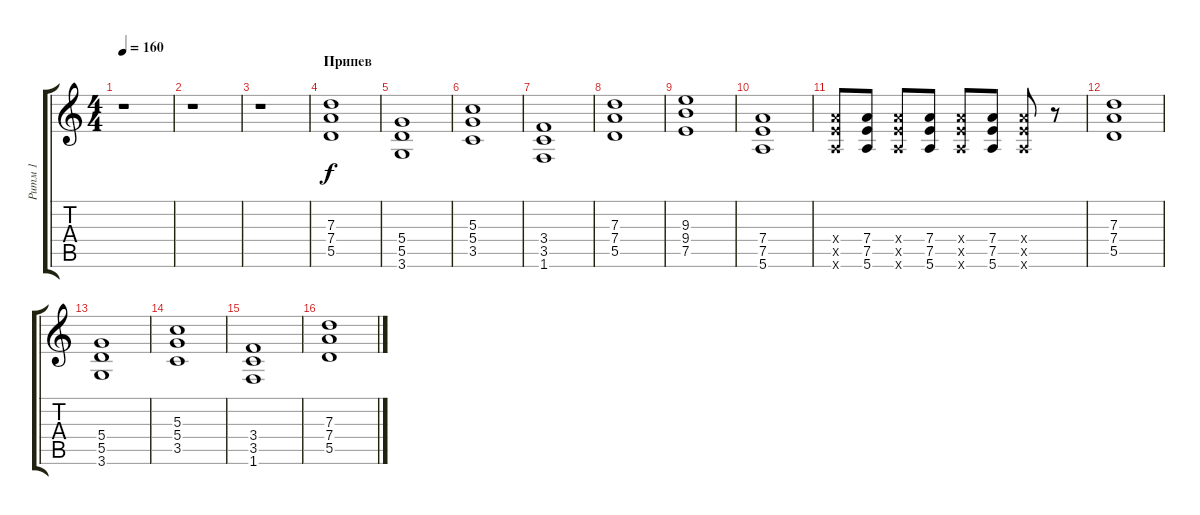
\track ("Ритм 1" "Ритм 1") {instrument distortionguitar}
\staff {score tabs}
\tuning (E4 B3 G3 D3 A2 E2) {hide}
\ts (4 4)
\tempo 160
\clef g2
\ks c
r.1{dy f} |
r.1 |
r.1 |
\section ("" "Припев")
(7.3 7.4 5.5).1 |
(5.4 5.5 3.6).1 |
(5.3 5.4 3.5).1 |
(3.4 3.5 1.6).1 |
(7.3 7.4 5.5).1 |
(9.3 9.4 7.5).1 |
(7.4 7.5 5.6).1 |
(7.4{x} 7.5{x} 5.6{x}).8 (7.4 7.5 5.6).8 (7.4{x} 7.5{x} 5.6{x}).8 (7.4 7.5 5.6).8 (7.4{x} 7.5{x} 5.6{x}).8 (7.4 7.5 5.6).8 (7.4{x} 7.5{x} 5.6{x}).8 r.8 |
(7.3 7.4 5.5).1 |
(5.4 5.5 3.6).1 |
(5.3 5.4 3.5).1 |
(3.4 3.5 1.6).1 |
(7.3 7.4 5.5).1
